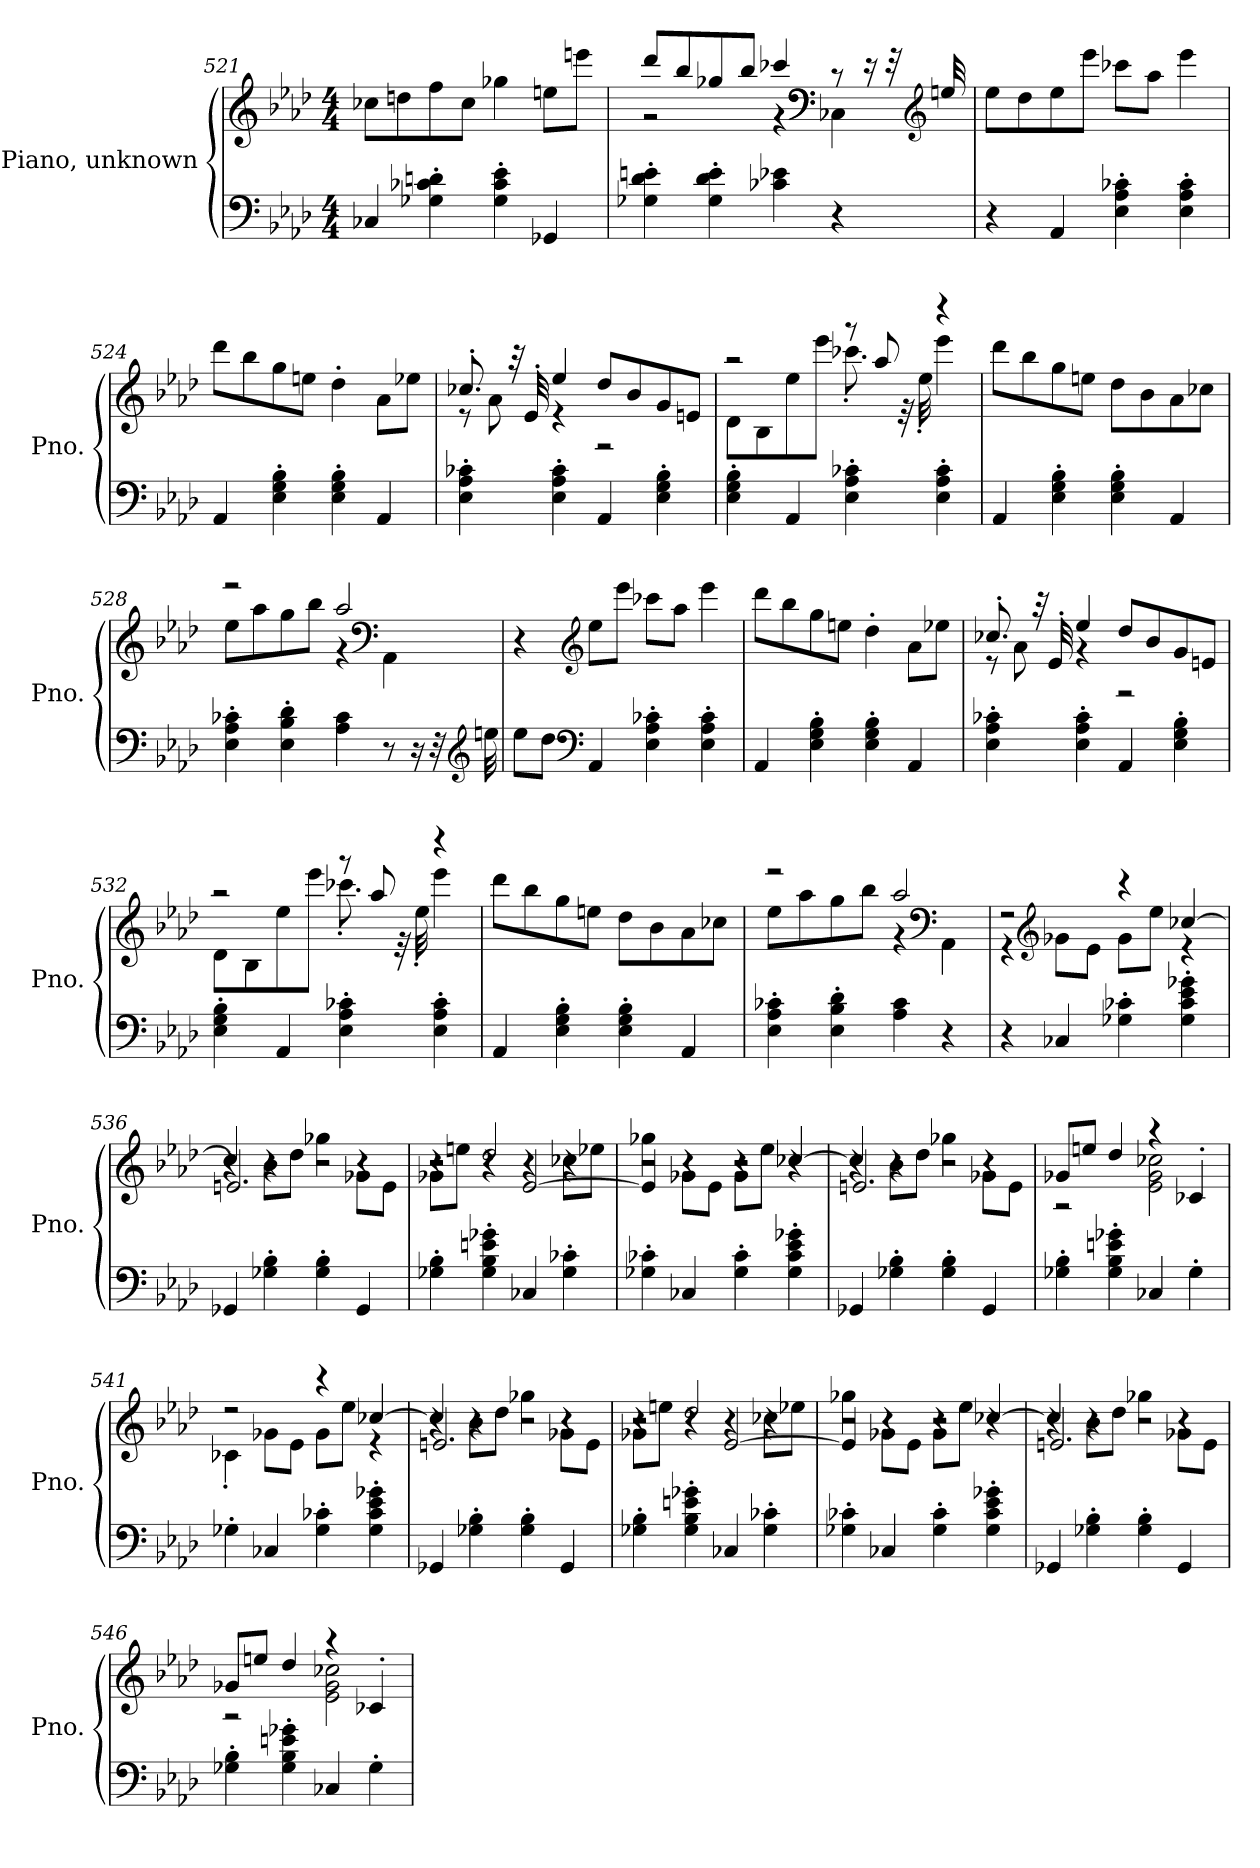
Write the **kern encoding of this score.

**kern	**kern
*part1	*part1
*staff2	*staff1
*I"Piano, unknown	*
*I'Pno.	*
!!LO:PB:g=z
*clefF4	*clefG2
*k[b-e-a-d-]	*k[b-e-a-d-]
*M4/4	*M4/4
=521	=521
4C-X/	8cc-X\L
.	8ddn\
4G-X\' 4c-X\' 4dn\'	8ff\
.	8cc-\J
4G-\' 4c-\' 4e-\'	4gg-X\
4GG-X/	8een\L
.	8eeen\J
=522	=522
*	*^
4G-X\' 4d-\' 4en\'	8ddd-/L	2r
.	8bb-/	.
4G-\' 4d-\' 4e\'	8gg-X/	.
.	8bb-/J	.
4c-X\ 4e-X\	4ccc-X/	4r
*	*clefF4	*
4r	8r	4C-X\
.	16r	.
.	32r	.
*	*clefG2	*
.	32een/	.
*	*v	*v
=523	=523
4r	8ee-\L
.	8dd-\
4AA-/	8ee-\
.	8eee-\J
4E-\' 4A-\' 4c-X\'	8ccc-X\L
.	8aa-\J
4E-\' 4A-\' 4c-\'	4eee-\
!!LO:LB:g=z
=524	=524
4AA-/	8ddd-\L
.	8bb-\
4E-\' 4G\' 4B-\'	8gg\
.	8een\J
4E-\' 4G\' 4B-\'	4dd-'\
4AA-/	8a-\L
.	8ee-X\J
=525	=525
*	*^
4E-\' 4A-\' 4c-X\'	8.cc-X'/	8r
.	.	8a-\
.	32r	.
.	32e-'/	.
4E-\' 4A-\' 4c-\'	4ee-/	4r
4AA-/	8dd-/L	2r
.	8b-/	.
4E-\' 4G\' 4B-\'	8g/	.
.	8en/J	.
=526	=526	=526
4E-\' 4G\' 4B-\'	2r	8d-\L
.	.	8B-\
4AA-/	.	8ee-\
.	.	8eee-\J
4E-\' 4A-\' 4c-X\'	8r	8.ccc-X'\
.	8aa-/	.
.	.	32r
.	.	32ee-'\
4E-\' 4A-\' 4c-\'	4r	4eee-\
*	*v	*v
=527	=527
4AA-/	8ddd-\L
.	8bb-\
4E-\' 4G\' 4B-\'	8gg\
.	8een\J
4E-\' 4G\' 4B-\'	8dd-\L
.	8b-\
4AA-/	8a-\
.	8cc-X\J
!!LO:LB:g=z
=528	=528
*	*^
4E-\' 4A-\' 4c-X\'	2r	8ee-\L
.	.	8aa-\
4E-\' 4B-\' 4d-\'	.	8gg\
.	.	8bb-\J
4A-\ 4c-\	2aa-/	4r
*	*clefF4	*
8r	.	4AA-\
16r	.	.
32r	.	.
*clefG2	*	*
32een\	.	.
*	*v	*v
=529	=529
8ee-\L	4r
8dd-\J	.
*clefF4	*clefG2
4AA-/	8ee-\L
.	8eee-\J
4E-\' 4A-\' 4c-X\'	8ccc-X\L
.	8aa-\J
4E-\' 4A-\' 4c-\'	4eee-\
=530	=530
4AA-/	8ddd-\L
.	8bb-\
4E-\' 4G\' 4B-\'	8gg\
.	8een\J
4E-\' 4G\' 4B-\'	4dd-'\
4AA-/	8a-\L
.	8ee-X\J
!!LO:LB:g=z
=531	=531
*	*^
4E-\' 4A-\' 4c-X\'	8.cc-X'/	8r
.	.	8a-\
.	32r	.
.	32e-'/	.
4E-\' 4A-\' 4c-\'	4ee-/	4r
4AA-/	8dd-/L	2r
.	8b-/	.
4E-\' 4G\' 4B-\'	8g/	.
.	8en/J	.
=532	=532	=532
4E-\' 4G\' 4B-\'	2r	8d-\L
.	.	8B-\
4AA-/	.	8ee-\
.	.	8eee-\J
4E-\' 4A-\' 4c-X\'	8r	8.ccc-X'\
.	8aa-/	.
.	.	32r
.	.	32ee-'\
4E-\' 4A-\' 4c-\'	4r	4eee-\
*	*v	*v
=533	=533
4AA-/	8ddd-\L
.	8bb-\
4E-\' 4G\' 4B-\'	8gg\
.	8een\J
4E-\' 4G\' 4B-\'	8dd-\L
.	8b-\
4AA-/	8a-\
.	8cc-X\J
=534	=534
*	*^
4E-\' 4A-\' 4c-X\'	2r	8ee-\L
.	.	8aa-\
4E-\' 4B-\' 4d-\'	.	8gg\
.	.	8bb-\J
4A-\ 4c-\	2aa-/	4r
*	*clefF4	*
4r	.	4AA-\
!!LO:LB:g=z	!!
=535	=535	=535
4r	2r	4r
*	*clefG2	*
4C-X/	.	8g-X\L
.	.	8e-\J
4G-X\' 4c-X\'	4r	8g-\L
.	.	8ee-\J
4G-\' 4c-\' 4e-\' 4g-X\'	[4cc-X/	4r
=536	=536	=536
*	*	*^
4GG-X/	4cc-/]	4r	2.en/
4G-X\' 4B-\'	4r	8b-\L	.
.	.	8dd-\J	.
4G-\' 4B-\'	2r	4gg-X\	.
4GG-/	.	8g-X\L	4r
.	.	8e\J	.
=537	=537	=537	=537
4G-X\' 4B-\'	4r	8g-X\L	2r
.	.	8een\J	.
4G-\' 4B-\' 4en\' 4g-X\'	2dd-/	4r	.
4C-X/	.	4r	[2e-/
4G-\' 4c-X\'	4r	8cc-X\L	.
.	.	8ee-X\J	.
=538	=538	=538	=538
4G-X\' 4c-X\'	2r	4gg-X\	4e-/]
4C-X/	.	8g-X\L	4r
.	.	8e-\J	.
4G-\' 4c-\'	4r	8g-\L	2r
.	.	8ee-\J	.
4G-\' 4c-\' 4e-\' 4g-X\'	[4cc-X/	4r	.
!!LO:LB:g=z	!!	!!
=539	=539	=539	=539
4GG-X/	4cc-/]	4r	2.en/
4G-X\' 4B-\'	4r	8b-\L	.
.	.	8dd-\J	.
4G-\' 4B-\'	2r	4gg-X\	.
4GG-/	.	8g-X\L	4r
.	.	8e\J	.
*	*	*v	*v
=540	=540	=540
4G-X\' 4B-\'	8g-X/L	2r
.	8een/J	.
4G-\' 4B-\' 4en\' 4g-X\'	4dd-/	.
4C-X/	4r	2e-\ 2g-\ 2cc-X\
4G-'\	4c-X'/	.
=541	=541	=541
4G-X'\	2r	4c-X'\
4C-X/	.	8g-X\L
.	.	8e-\J
4G-\' 4c-X\'	4r	8g-\L
.	.	8ee-\J
4G-\' 4c-\' 4e-\' 4g-X\'	[4cc-X/	4r
=542	=542	=542
*	*	*^
4GG-X/	4cc-/]	4r	2.en/
4G-X\' 4B-\'	4r	8b-\L	.
.	.	8dd-\J	.
4G-\' 4B-\'	2r	4gg-X\	.
4GG-/	.	8g-X\L	4r
.	.	8e\J	.
!!LO:PB:g=z	!!	!!
=543	=543	=543	=543
4G-X\' 4B-\'	4r	8g-X\L	2r
.	.	8een\J	.
4G-\' 4B-\' 4en\' 4g-X\'	2dd-/	4r	.
4C-X/	.	4r	[2e-/
4G-\' 4c-X\'	4r	8cc-X\L	.
.	.	8ee-X\J	.
=544	=544	=544	=544
4G-X\' 4c-X\'	2r	4gg-X\	4e-/]
4C-X/	.	8g-X\L	4r
.	.	8e-\J	.
4G-\' 4c-\'	4r	8g-\L	2r
.	.	8ee-\J	.
4G-\' 4c-\' 4e-\' 4g-X\'	[4cc-X/	4r	.
=545	=545	=545	=545
4GG-X/	4cc-/]	4r	2.en/
4G-X\' 4B-\'	4r	8b-\L	.
.	.	8dd-\J	.
4G-\' 4B-\'	2r	4gg-X\	.
4GG-/	.	8g-X\L	4r
.	.	8e\J	.
*	*	*v	*v
=546	=546	=546
4G-X\' 4B-\'	8g-X/L	2r
.	8een/J	.
4G-\' 4B-\' 4en\' 4g-X\'	4dd-/	.
4C-X/	4r	2e-\ 2g-\ 2cc-X\
4G-'\	4c-X'/	.
*	*v	*v
=	=
*-	*-
